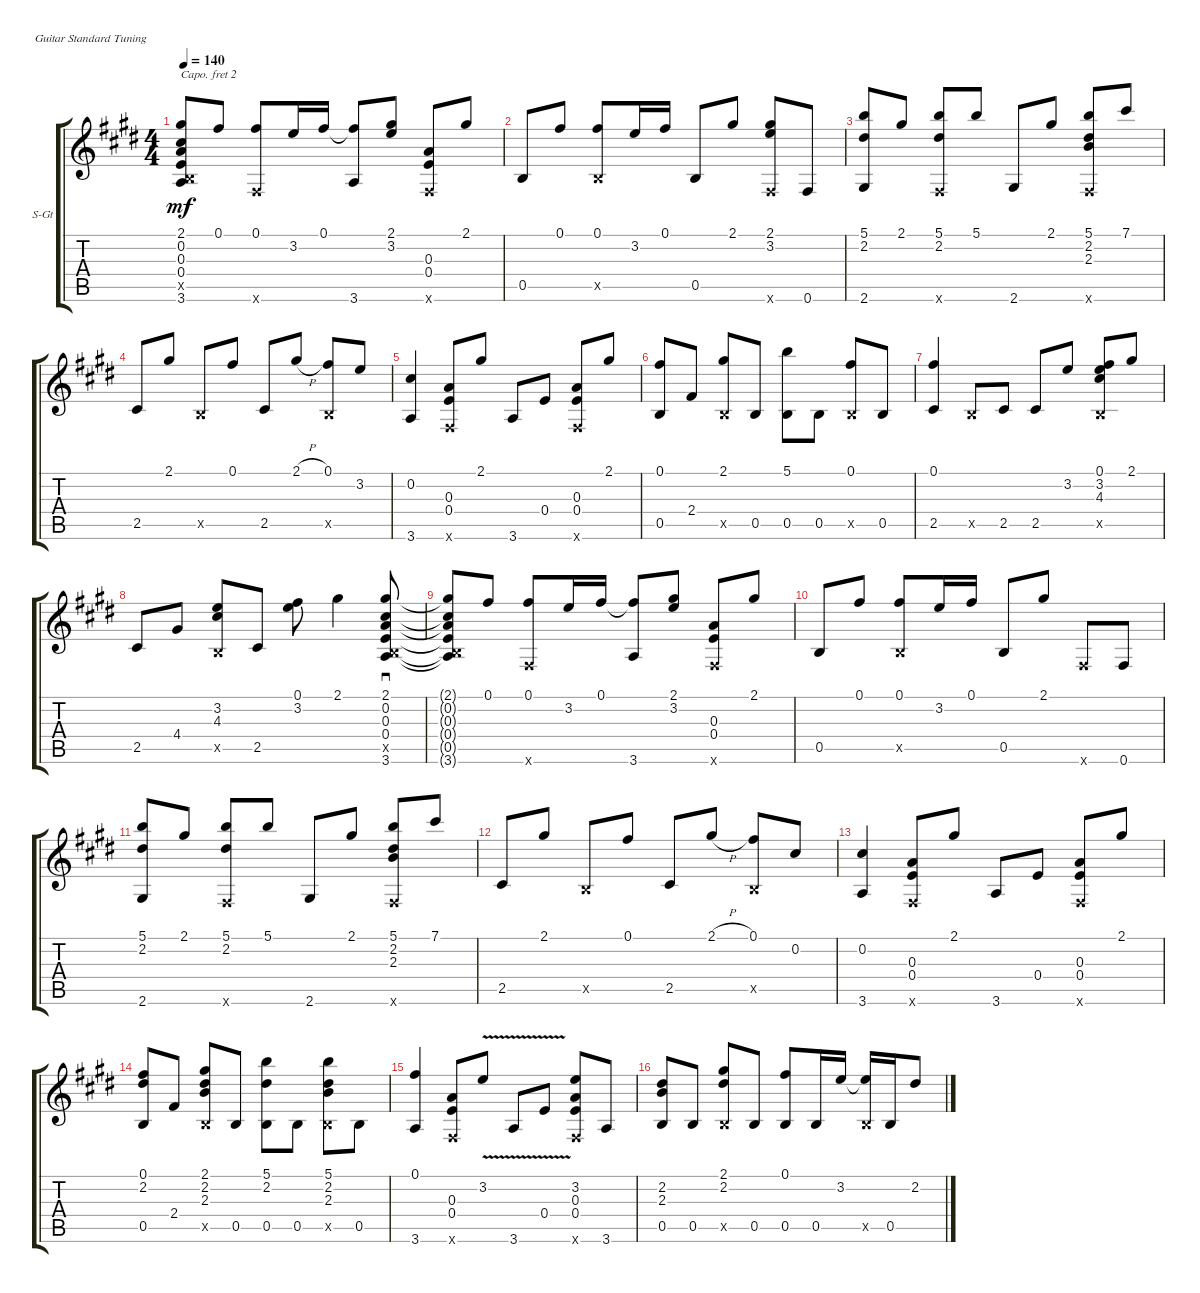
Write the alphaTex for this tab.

\defaultSystemsLayout 4
\bracketExtendMode groupsimilarinstruments
\firstSystemTrackNameOrientation horizontal
\otherSystemsTrackNameOrientation horizontal
\track ("Steel Guitar" "S-Gt") {instrument acousticguitarsteel}
\staff {score tabs}
\capo 2
\tuning (E4 B3 G3 D3 A2 E2)
\ts (4 4)
\tempo 140
\clef g2
\ks e
(3.6{t} 0.5{x t} 0.4{t} 0.3{t} 0.2{t} 2.1{t}).8{dy mf} 0.1.8 (0.1 0.6{x}).8 3.2.16 0.1.16 (3.6 0.1{t}).8 (2.1 3.2).8 (0.3 0.4 0.6{x}).8 2.1.8 |
0.5.8 0.1.8 (0.1 0.5{x}).8 3.2.16 0.1.16 0.5.8 2.1.8 (2.1 3.2 0.6{x}).8 0.6.8 |
(2.6 5.1 2.2).8 2.1.8 (5.1 2.2 0.6{x}).8 5.1.8 2.6.8 2.1.8 (5.1 2.2 2.3 0.6{x}).8 7.1.8 |
2.5.8 2.1.8 0.5{x}.8 0.1.8 2.5.8 2.1{h}.8 (0.1 0.5{x}).8 3.2.8 |
(0.2 3.6).4 (0.6{x} 0.4 0.3).8 2.1.8 3.6.8 0.4.8 (0.4 0.3 0.6{x}).8 2.1.8 |
(0.1 0.5).8 2.4.8 (2.1 0.5{x}).8 0.5.8 (0.5 5.1).8 0.5.8 (0.5{x} 0.1).8 0.5.8 |
(2.5 0.1).4 0.5{x}.8 2.5.8 2.5.8 3.2.8 (3.2 4.3 0.1 0.5{x}).8 2.1.8 |
2.5.8 4.4.8 (4.3 3.2 0.5{x}).8 2.5.8 (3.2 0.1).8 2.1.4 (2.1 0.2 0.3 0.4 0.5{x} 3.6).8{sd} |
(3.6{t} 0.5{x t} 0.4{t} 0.3{t} 0.2{t} 2.1{t}).8 0.1.8 (0.1 0.6{x}).8 3.2.16 0.1.16 (3.6 0.1{t}).8 (2.1 3.2).8 (0.3 0.4 0.6{x}).8 2.1.8 |
0.5.8 0.1.8 (0.1 0.5{x}).8 3.2.16 0.1.16 0.5.8 2.1.8 0.6{x}.8 0.6.8 |
(2.6 5.1 2.2).8 2.1.8 (5.1 2.2 0.6{x}).8 5.1.8 2.6.8 2.1.8 (5.1 2.2 2.3 0.6{x}).8 7.1.8 |
2.5.8 2.1.8 0.5{x}.8 0.1.8 2.5.8 2.1{h}.8 (0.1 0.5{x}).8 0.2.8 |
(0.2 3.6).4 (0.6{x} 0.4 0.3).8 2.1.8 3.6.8 0.4.8 (0.4 0.3 0.6{x}).8 2.1.8 |
\scale
0.290909 (0.5 0.1 2.2).8 2.4.8 (0.5{x} 2.1 2.2 2.3).8 0.5.8 (0.5 5.1 2.2).8 0.5.8 (0.5{x} 5.1 2.2 2.3).8 0.5.8 |
\scale
0.345234 (3.6 0.1).4 (0.4 0.3 0.6{x}).8 3.2{v}.8 3.6{v}.8 0.4{v}.8 (0.4 0.3 3.2 0.6{x}).8 3.6.8 |
\scale
0.364473 (2.2 2.3 0.5).8 0.5.8 (2.1 2.2 0.5{x}).8 0.5.8 (0.5 0.1).8 0.5.16 3.2.16 (0.5{x} 3.2{t}).16 0.5.16 2.2.8
